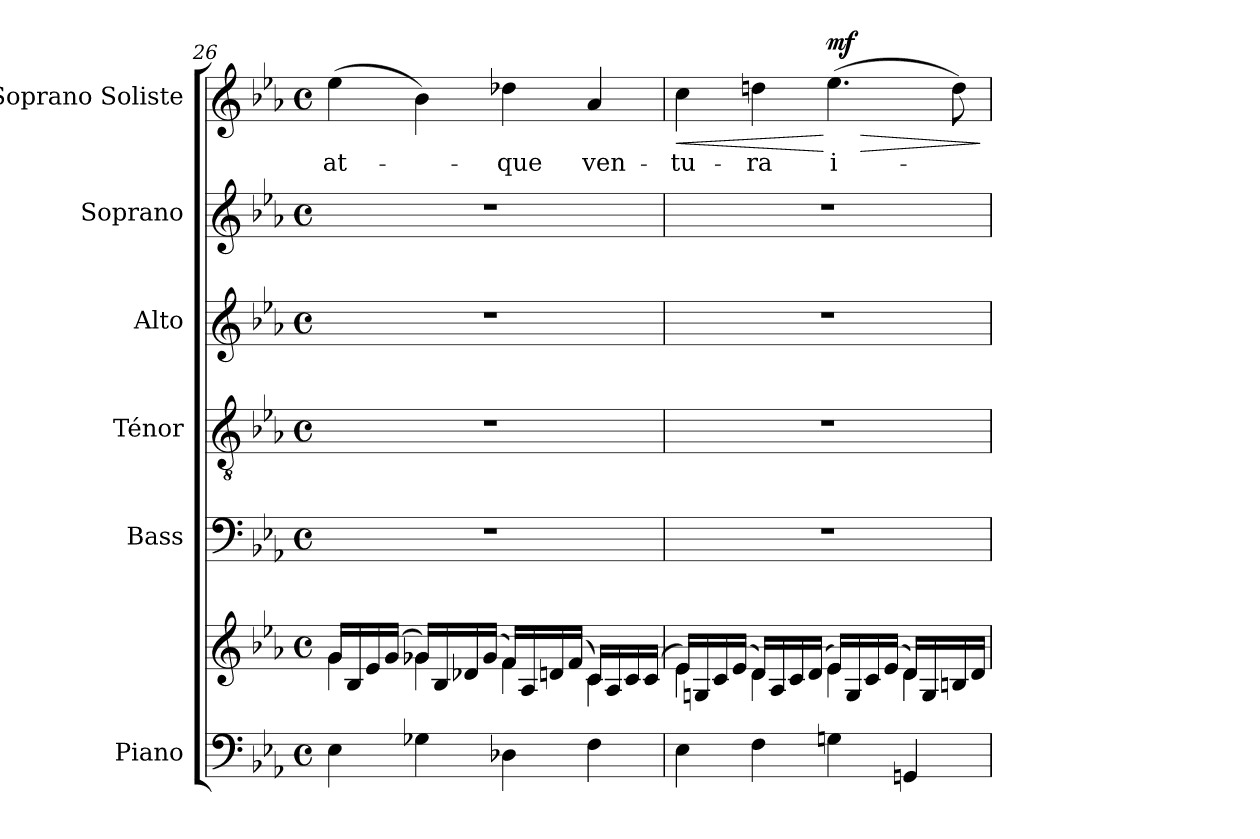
**kern	**kern	**kern	**kern	**kern	**kern	**kern	**text	**dynam
*part6	*part6	*part5	*part4	*part3	*part2	*part1	*part1	*part1
*staff7	*staff6	*staff5	*staff4	*staff3	*staff2	*staff1	*staff1	*staff1
*I"Piano	*	*I"Bass	*I"Ténor	*I"Alto	*I"Soprano	*I"Soprano Soliste	*	*
*I'Pno.	*	*I'B.	*I'T.	*I'A.	*I'S.	*	*	*
*clefF4	*clefG2	*clefF4	*clefGv2	*clefG2	*clefG2	*clefG2	*	*
*	*	*	*	*	*ITrd2c3	*	*	*
*k[b-e-a-]	*k[b-e-a-]	*k[b-e-a-]	*k[b-e-a-]	*k[b-e-a-]	*k[]	*k[b-e-a-]	*	*
*M4/4	*M4/4	*M4/4	*M4/4	*M4/4	*M4/4	*M4/4	*	*
*met(c)	*met(c)	*met(c)	*met(c)	*met(c)	*met(c)	*met(c)	*	*
=26	=26	=26	=26	=26	=26	=26	=26	=26
*	*^	*	*	*	*	*	*	*
4E-\	16g/LL	4g\	1r	1r	1r	1r	(4ee-\	at-	.
.	16B-/	.	.	.	.	.	.	.	.
.	16e-/	.	.	.	.	.	.	.	.
.	(16g/JJ	.	.	.	.	.	.	.	.
4G-X\	16g-X/LL)	4g-\	.	.	.	.	4b-\)	.	.
.	16B-/	.	.	.	.	.	.	.	.
.	16d-X/	.	.	.	.	.	.	.	.
.	(16g-/JJ	.	.	.	.	.	.	.	.
4D-X\	16f/LL)	4f\	.	.	.	.	4dd-X\	-que	.
.	16A-/	.	.	.	.	.	.	.	.
.	16dn/	.	.	.	.	.	.	.	.
.	(16f/JJ	.	.	.	.	.	.	.	.
4F\	16c/LL)	4c\	.	.	.	.	4a-/	ven-	.
.	16A-/	.	.	.	.	.	.	.	.
.	16c/	.	.	.	.	.	.	.	.
.	(16c/JJ	.	.	.	.	.	.	.	.
=27	=27	=27	=27	=27	=27	=27	=27	=27	=27
!	!	!	!	!	!	!	!	!	!LO:HP:b
4E-\	16e-/LL)	4e-\	1r	1r	1r	1r	4cc\	-tu-	<
.	16Gn/	.	.	.	.	.	.	.	.
.	16c/	.	.	.	.	.	.	.	.
.	(16e-/JJ	.	.	.	.	.	.	.	.
4F\	16d/LL)	4d\	.	.	.	.	4ddn\	-ra	.
.	16A-/	.	.	.	.	.	.	.	.
.	16c/	.	.	.	.	.	.	.	.
.	(16d/JJ	.	.	.	.	.	.	.	.
!	!	!	!	!	!	!	!	!	!LO:HP:n=1:b
!	!	!	!	!	!	!	!	!	!LO:DY:n=1:a
4Gn\	16e-/LL)	4e-\	.	.	.	.	(4.ee-\	i-	[ > mf
.	16G/	.	.	.	.	.	.	.	.
.	16c/	.	.	.	.	.	.	.	.
.	(16e-/JJ	.	.	.	.	.	.	.	.
4GGn/	16d/LL)	4d\	.	.	.	.	.	.	.
.	16G/	.	.	.	.	.	.	.	.
.	16Bn/	.	.	.	.	.	8dd\)	.	.
.	16d/JJ	.	.	.	.	.	.	.	.
*	*v	*v	*	*	*	*	*	*	*
.	.	.	.	.	.	.	.	]
=	=	=	=	=	=	=	=	=
*-	*-	*-	*-	*-	*-	*-	*-	*-
